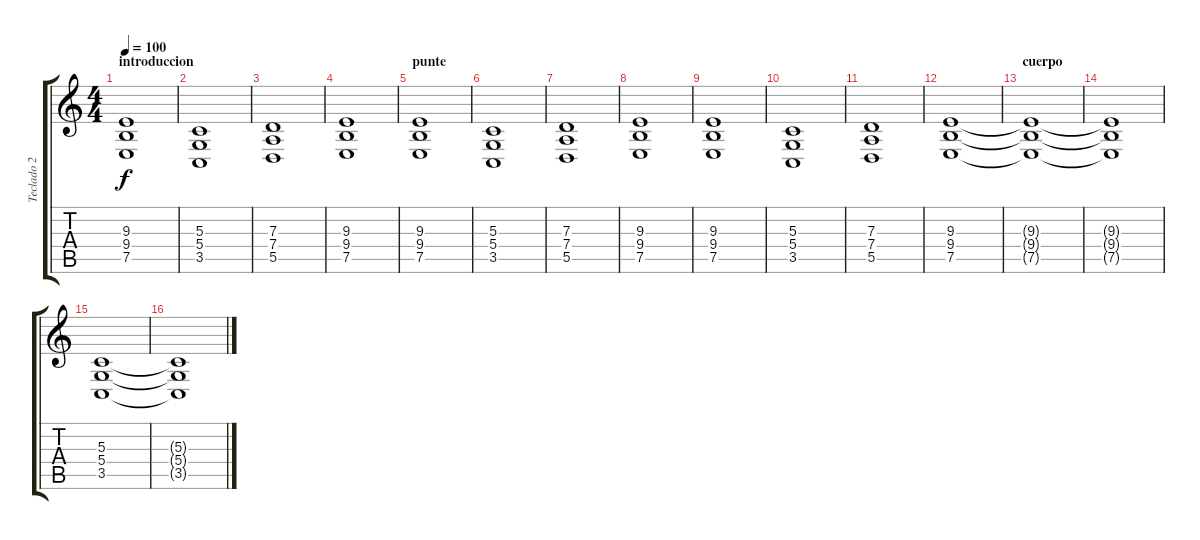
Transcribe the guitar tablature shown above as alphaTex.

\track ("Teclado 2" "Teclado 2") {instrument stringensemble1}
\staff {score tabs}
\tuning (E4 B3 G3 D3 A2 E2) {hide}
\ts (4 4)
\section ("" "introduccion")
\tempo 100
\clef g2
\ks c
(9.3 9.4 7.5).1{dy f instrument stringensemble1} |
(5.3 5.4 3.5).1 |
(7.3 7.4 5.5).1 |
(9.3 9.4 7.5).1 |
\section ("" "punte")
(9.3 9.4 7.5).1 |
(5.3 5.4 3.5).1 |
(7.3 7.4 5.5).1 |
(9.3 9.4 7.5).1 |
(9.3 9.4 7.5).1 |
(5.3 5.4 3.5).1 |
(7.3 7.4 5.5).1 |
(9.3 9.4 7.5).1 |
\section ("" "cuerpo")
(9.3{t} 9.4{t} 7.5{t}).1 |
(9.3{t} 9.4{t} 7.5{t}).1 |
(5.3 5.4 3.5).1 |
(5.3{t} 5.4{t} 3.5{t}).1
